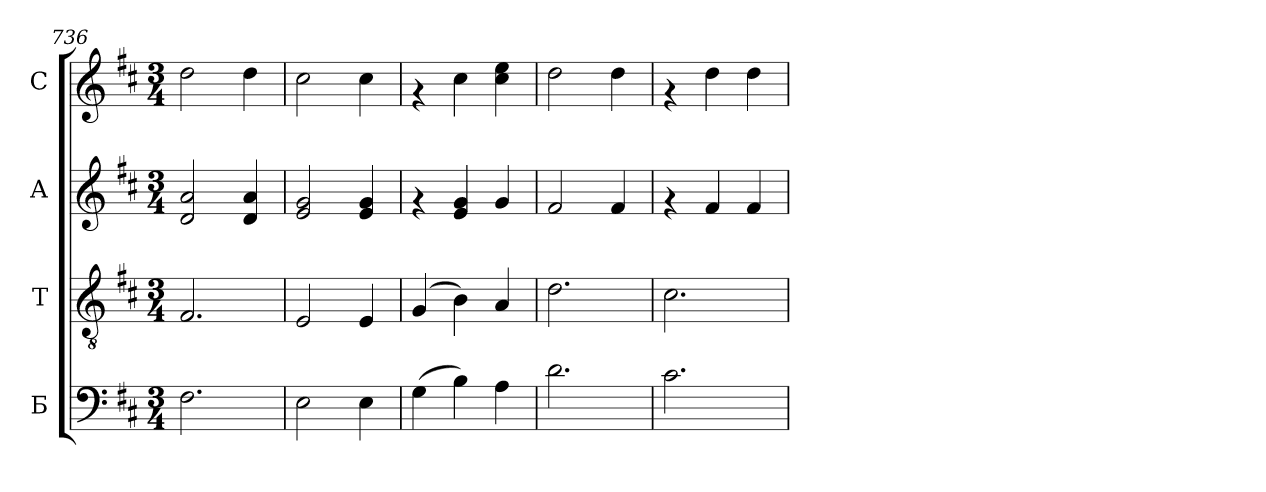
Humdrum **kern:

**kern	**kern	**kern	**kern
*part4	*part3	*part2	*part1
*staff4	*staff3	*staff2	*staff1
*I"Б	*I"Т	*I"А	*I"С
*clefF4	*clefGv2	*clefG2	*clefG2
*k[f#c#]	*k[f#c#]	*k[f#c#]	*k[f#c#]
*D:	*D:	*D:	*D:
*M3/4	*M3/4	*M3/4	*M3/4
=736	=736	=736	=736
2.F#\	2.F#/	2d/ 2a/	2dd\
.	.	4d/ 4a/	4dd\
=737	=737	=737	=737
2E\	2E/	2e/ 2g/	2cc#\
4E\	4E/	4e/ 4g/	4cc#\
=738	=738	=738	=738
(>4G\	(4G/	4rf	4rf
4B\)	4B\)	4e/ 4g/	4cc#\
4A\	4A/	4g/	4cc#\ 4ee\
!!LO:LB:g=z
=739	=739	=739	=739
2.d\	2.d\	2f#/	2dd\
.	.	4f#/	4dd\
=740	=740	=740	=740
2.c#\	2.c#\	4rf	4rf
.	.	4f#/	4dd\
.	.	4f#/	4dd\
=	=	=	=
*-	*-	*-	*-
